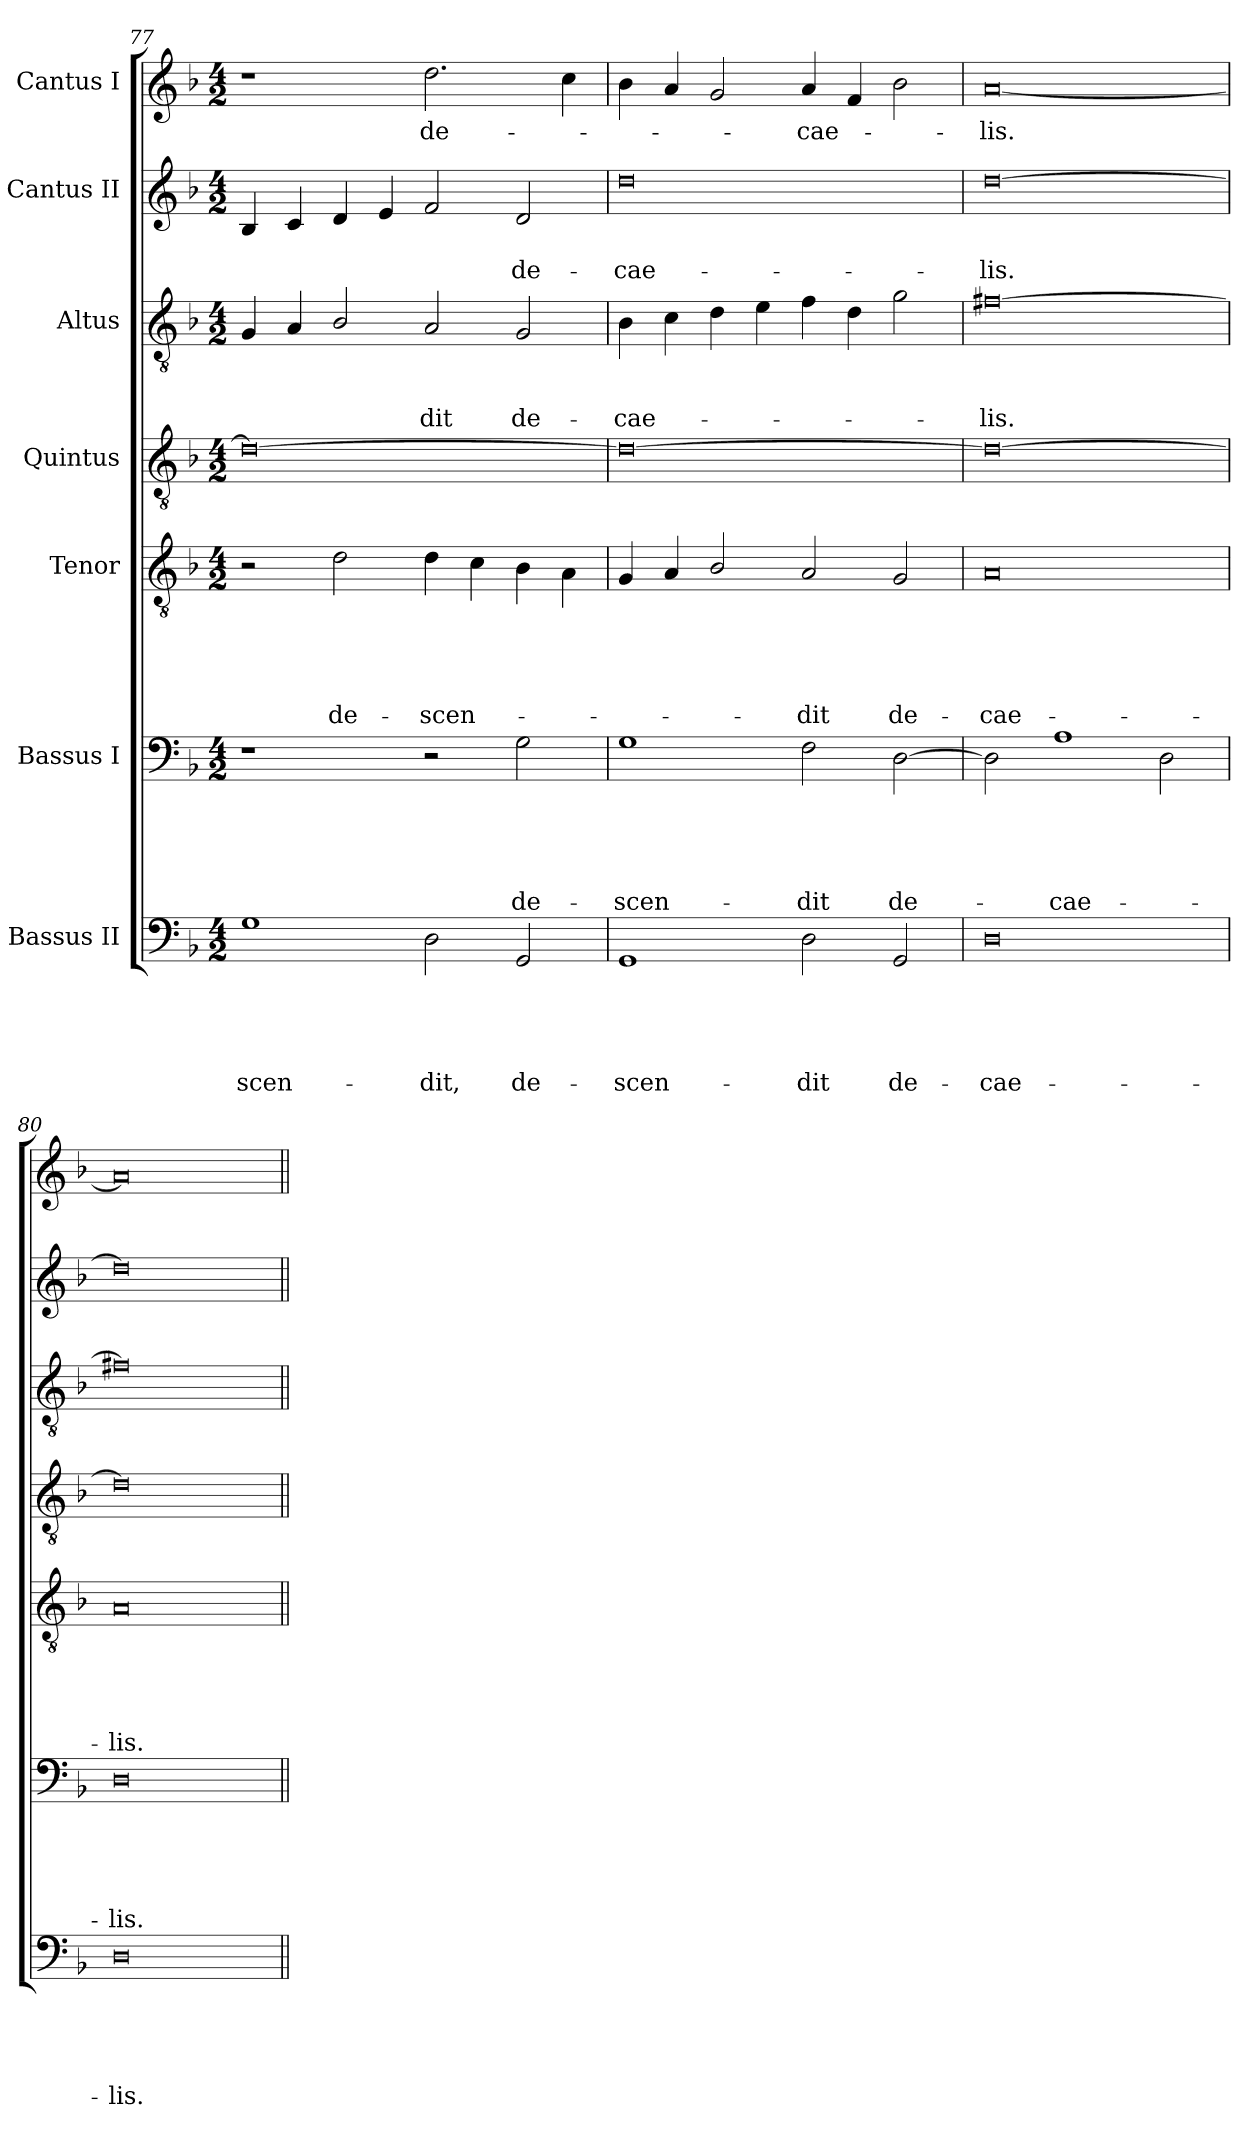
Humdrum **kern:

**kern	**text	**text	**text	**text	**text	**kern	**text	**text	**text	**text	**text	**kern	**text	**text	**text	**text	**text	**kern	**kern	**text	**text	**text	**kern	**text	**text	**kern	**text
*part7	*part7	*part7	*part7	*part7	*part7	*part6	*part6	*part6	*part6	*part6	*part6	*part5	*part5	*part5	*part5	*part5	*part5	*part4	*part3	*part3	*part3	*part3	*part2	*part2	*part2	*part1	*part1
*staff7	*staff7	*staff7	*staff7	*staff7	*staff7	*staff6	*staff6	*staff6	*staff6	*staff6	*staff6	*staff5	*staff5	*staff5	*staff5	*staff5	*staff5	*staff4	*staff3	*staff3	*staff3	*staff3	*staff2	*staff2	*staff2	*staff1	*staff1
*I"Bassus II	*	*	*	*	*	*I"Bassus I	*	*	*	*	*	*I"Tenor	*	*	*	*	*	*I"Quintus	*I"Altus	*	*	*	*I"Cantus II	*	*	*I"Cantus I	*
*clefF4	*	*	*	*	*	*clefF4	*	*	*	*	*	*clefGv2	*	*	*	*	*	*clefGv2	*clefGv2	*	*	*	*clefG2	*	*	*clefG2	*
*k[b-]	*	*	*	*	*	*k[b-]	*	*	*	*	*	*k[b-]	*	*	*	*	*	*k[b-]	*k[b-]	*	*	*	*k[b-]	*	*	*k[b-]	*
*M4/2	*	*	*	*	*	*M4/2	*	*	*	*	*	*M4/2	*	*	*	*	*	*M4/2	*M4/2	*	*	*	*M4/2	*	*	*M4/2	*
=77	=77	=77	=77	=77	=77	=77	=77	=77	=77	=77	=77	=77	=77	=77	=77	=77	=77	=77	=77	=77	=77	=77	=77	=77	=77	=77	=77
1G\	.	.	.	.	-scen-	1r	.	.	.	.	.	2r	.	.	.	.	.	0d\_	4G/	.	.	.	4B-/	.	.	1r	.
.	.	.	.	.	.	.	.	.	.	.	.	.	.	.	.	.	.	.	4A/	.	.	.	4c/	.	.	.	.
.	.	.	.	.	.	.	.	.	.	.	.	2d\	.	.	.	.	de-	.	2B-/	.	.	.	4d/	.	.	.	.
.	.	.	.	.	.	.	.	.	.	.	.	.	.	.	.	.	.	.	.	.	.	.	4e/	.	.	.	.
2D\	.	.	.	.	-dit,	2r	.	.	.	.	.	4d\	.	.	.	.	-scen-	.	2A/	.	.	-dit	2f/	.	.	2.dd\	de-
.	.	.	.	.	.	.	.	.	.	.	.	4c\	.	.	.	.	.	.	.	.	.	.	.	.	.	.	.
2GG/	.	.	.	.	de-	2G\	.	.	.	.	de-	4B-\	.	.	.	.	.	.	2G/	.	.	de-	2d/	.	de-	.	.
.	.	.	.	.	.	.	.	.	.	.	.	4A\	.	.	.	.	.	.	.	.	.	.	.	.	.	4cc\	.
=78	=78	=78	=78	=78	=78	=78	=78	=78	=78	=78	=78	=78	=78	=78	=78	=78	=78	=78	=78	=78	=78	=78	=78	=78	=78	=78	=78
1GG/	.	.	.	.	-scen-	1G\	.	.	.	.	-scen-	4G/	.	.	.	.	.	0d\_	4B-\	.	.	cae-	0dd\	.	cae-	4b-\	.
.	.	.	.	.	.	.	.	.	.	.	.	4A/	.	.	.	.	.	.	4c\	.	.	.	.	.	.	4a/	.
.	.	.	.	.	.	.	.	.	.	.	.	2B-/	.	.	.	.	.	.	4d\	.	.	.	.	.	.	2g/	.
.	.	.	.	.	.	.	.	.	.	.	.	.	.	.	.	.	.	.	4e\	.	.	.	.	.	.	.	.
2D\	.	.	.	.	-dit	2F\	.	.	.	.	-dit	2A/	.	.	.	.	-dit	.	4f\	.	.	.	.	.	.	4a/	cae-
.	.	.	.	.	.	.	.	.	.	.	.	.	.	.	.	.	.	.	4d\	.	.	.	.	.	.	4f/	.
2GG/	.	.	.	.	de-	[2D\	.	.	.	.	de-	2G/	.	.	.	.	de-	.	2g\	.	.	.	.	.	.	2b-\	.
=79	=79	=79	=79	=79	=79	=79	=79	=79	=79	=79	=79	=79	=79	=79	=79	=79	=79	=79	=79	=79	=79	=79	=79	=79	=79	=79	=79
0D\	.	.	.	.	cae-	2D\]	.	.	.	.	.	0A/	.	.	.	.	cae-	0d\_	[0f#X\	.	.	-lis.	[0dd\	.	-lis.	[0a/	-lis.
.	.	.	.	.	.	1A\	.	.	.	.	cae-	.	.	.	.	.	.	.	.	.	.	.	.	.	.	.	.
.	.	.	.	.	.	2D\	.	.	.	.	.	.	.	.	.	.	.	.	.	.	.	.	.	.	.	.	.
=80	=80	=80	=80	=80	=80	=80	=80	=80	=80	=80	=80	=80	=80	=80	=80	=80	=80	=80	=80	=80	=80	=80	=80	=80	=80	=80	=80
0D\	.	.	.	.	-lis.	0D\	.	.	.	.	-lis.	0A/	.	.	.	.	-lis.	0d\]	0f#X\]	.	.	.	0dd\]	.	.	0a/]	.
=||	=||	=||	=||	=||	=||	=||	=||	=||	=||	=||	=||	=||	=||	=||	=||	=||	=||	=||	=||	=||	=||	=||	=||	=||	=||	=||	=||
*-	*-	*-	*-	*-	*-	*-	*-	*-	*-	*-	*-	*-	*-	*-	*-	*-	*-	*-	*-	*-	*-	*-	*-	*-	*-	*-	*-
